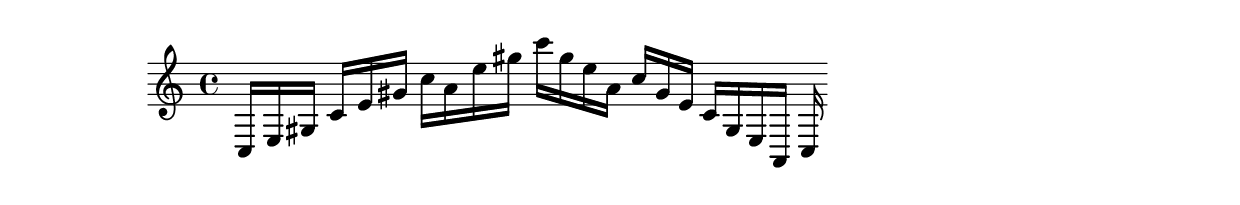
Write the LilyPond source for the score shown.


\new PianoStaff <<
\cadenzaOn
\new Staff = "right" {
\clef treble
    c16 [ e gis ]
    c' [ e' gis' ]
    c'' [ a' e'' gis'' ]
    c''' [ gis'' e'' a' ]
    c'' [ gis' e' ]
    c' [ gis e a, ]
    c
}
>>
